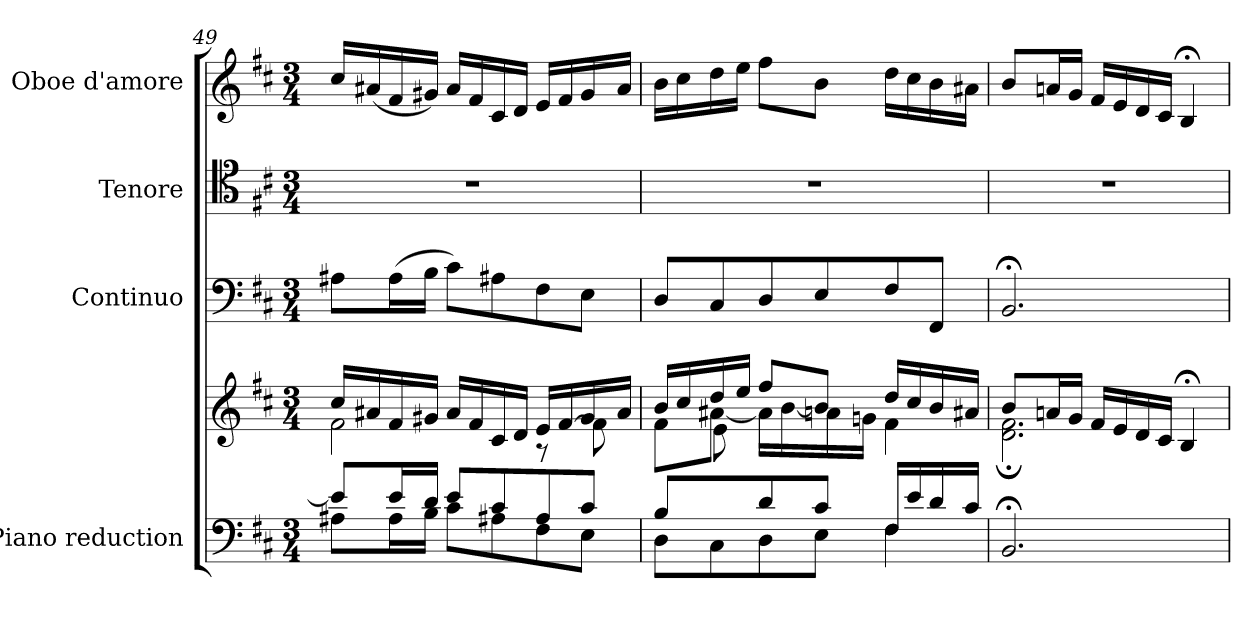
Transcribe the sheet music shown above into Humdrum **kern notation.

**kern	**kern	**kern	**kern	**kern
*part4	*part4	*part3	*part2	*part1
*staff5	*staff4	*staff3	*staff2	*staff1
*I"Piano reduction	*	*I"Continuo	*I"Tenore	*I"Oboe d'amore
*I'Pno	*	*	*	*I'Ob
*clefF4	*clefG2	*clefF4	*clefC4	*clefG2
*k[f#c#]	*k[f#c#]	*k[f#c#]	*k[f#c#]	*k[f#c#]
*M3/4	*M3/4	*M3/4	*M3/4	*M3/4
=49	=49	=49	=49	=49
*^	*^	*	*	*
8e/L]	8A#X\L	16cc#/LL	2f#\	8A#X\L	2.r	16cc#/LL
.	.	16a#X/	.	.	.	(<16a#X/
16e/L	16A#\L	16f#/	.	(>16A#\L	.	16f#/
16d/JJ	16B\JJ	16g#X/JJ	.	16B\JJ	.	16g#X/JJ)
8e/L	8c#\L	16a#/LL	.	8c#\L)	.	16a#/LL
.	.	16f#/	.	.	.	16f#/
8c#/	8A#X\	16c#/	.	8A#X\	.	16c#/
.	.	16d/JJ	.	.	.	16d/JJ
8A#/	8F#\	16e/LL	8r	8F#\	.	16e/LL
.	.	[16f#/	.	.	.	16f#/
8c#/J	8E\J	16g#/	8f#\]	8E\J	.	16g#/
.	.	16a#/JJ	.	.	.	16a#/JJ
=50	=50	=50	=50	=50	=50	=50
*	*	*	*^	*	*	*
8B/L	8D\L	16b/LL	8f#\L	8ryy	8D/L	2.r	16b\LL
.	.	16cc#/	.	.	.	.	16cc#\
8ryy	8C#\	16dd/	[8a#X\J	8e\	8C#/	.	16dd\
.	.	16ee/JJ	.	.	.	.	16ee\JJ
8d/	8D\	8ff#/L	16a#\LL]	2ryy	8D/	.	8ff#\L
.	.	.	[16b\	.	.	.	.
8c#/J	8E\J	8b/J]	16an\	.	8E/	.	8b\J
.	.	.	16gn\JJ	.	.	.	.
16F#/LL	4F#\	16dd/LL	4f#\	.	8F#/	.	16dd\LL
16e/	.	16cc#/	.	.	.	.	16cc#\
16d/	.	16b/	.	.	8FF#/J	.	16b\
16c#/JJ	.	16a#X/JJ	.	.	.	.	16a#X\JJ
*v	*v	*	*	*	*	*	*
*	*	*v	*v	*	*	*
=51	=51	=51	=51	=51	=51
2.BB;/	8b/L	2.d\; 2.f#\;	2.BB;/	2.r	8b/L
.	16an/L	.	.	.	16an/L
.	16g/JJ	.	.	.	16g/JJ
.	16f#/LL	.	.	.	16f#/LL
.	16e/	.	.	.	16e/
.	16d/	.	.	.	16d/
.	16c#/JJ	.	.	.	16c#/JJ
.	4B;</	.	.	.	4B;</
*	*v	*v	*	*	*
=	=	=	=	=
*-	*-	*-	*-	*-
